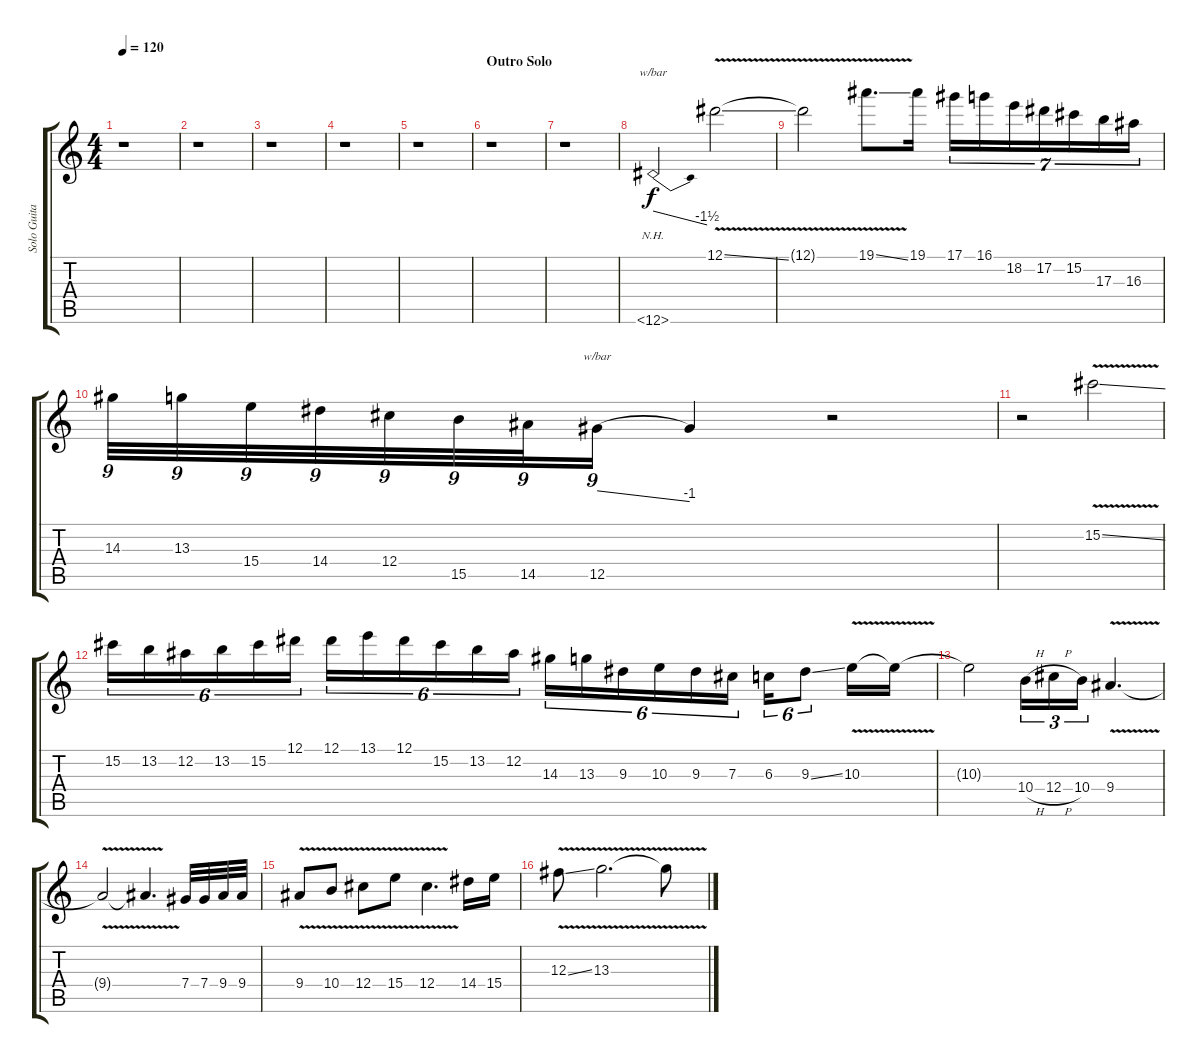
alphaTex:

\track ("Solo Guitar" "Solo Guita") {instrument distortionguitar}
\staff {score tabs}
\tuning (Eb4 Bb3 Gb3 Db3 Ab2 Eb2) {hide}
\ts (4 4)
\tempo 120
\clef g2
\ks c
r.1{dy f} |
r.1 |
r.1 |
r.1 |
r.1 |
\section ("" "Outro Solo")
r.1 |
r.1 |
12.6{nh}.2{tbe (dive default 0 0 60 -6)} 12.1{v ss}.2 |
12.1{t}.2 19.1{v ss}.8{d} 19.1.16 17.1.16{tu (7 4)} 16.1.16{tu (7 4)} 18.2.16{tu (7 4)} 17.2.16{tu (7 4)} 15.2.16{tu (7 4)} 17.3.16{tu (7 4)} 16.3.16{tu (7 4)} |
14.3.32{tu (9 8)} 13.3.32{tu (9 8)} 15.4.32{tu (9 8)} 14.4.32{tu (9 8)} 12.4.32{tu (9 8)} 15.5.32{tu (9 8)} 14.5.32{tu (9 8)} 12.5.16{tu (9 8) tbe (dive default 0 0 60 -4)} 12.5{t}.4 r.2 |
r.2 15.2{v ss}.2 |
15.2.16{tu (6 4)} 13.2.16{tu (6 4)} 12.2.16{tu (6 4)} 13.2.16{tu (6 4)} 15.2.16{tu (6 4)} 12.1.16{tu (6 4)} 12.1.16{tu (6 4)} 13.1.16{tu (6 4)} 12.1.16{tu (6 4)} 15.2.16{tu (6 4)} 13.2.16{tu (6 4)} 12.2.16{tu (6 4)} 14.3.16{tu (6 4)} 13.3.16{tu (6 4)} 9.3.16{tu (6 4)} 10.3.16{tu (6 4)} 9.3.16{tu (6 4)} 7.3.16{tu (6 4)} 6.3.16{tu (6 4)} 9.3{ss}.8{tu (6 4)} 10.3{v}.16 10.3{t}.16 |
10.3{t}.2 10.4{h}.16{tu (3 2)} 12.4{h}.16{tu (3 2)} 10.4.16{tu (3 2)} 9.4{v}.4{d} |
9.4{t}.2 9.4{v t}.4{d} 7.4.32 7.4.32 9.4.32 9.4.32 |
9.4{v}.8 10.4{v}.8 12.4{v}.8 15.4{v}.8 12.4{v}.4{d} 14.4.16 15.4.16 |
12.3{v ss}.8 13.3{v}.2{d} 13.3{t}.8
